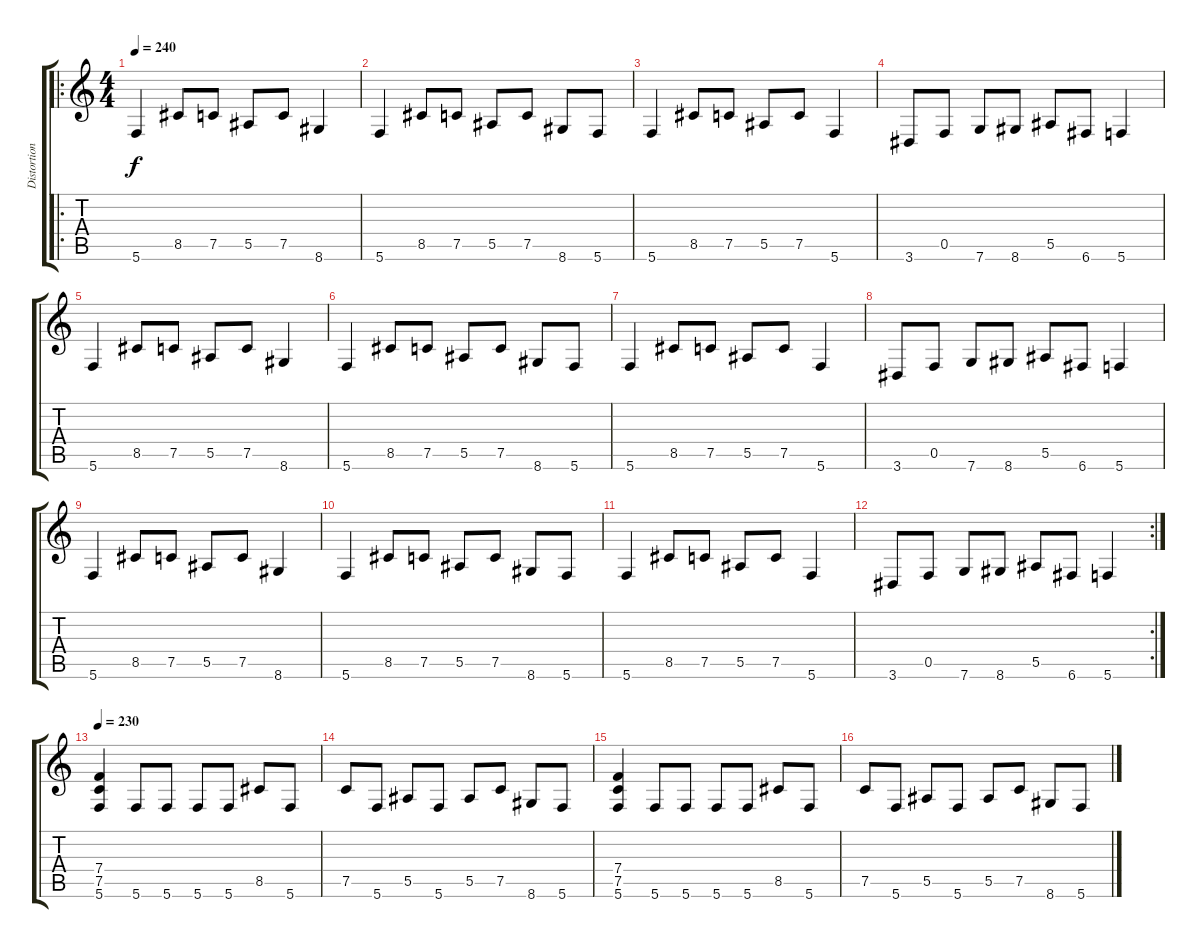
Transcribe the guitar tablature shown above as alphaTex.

\track ("Distortion Guitar " "Distortion") {instrument distortionguitar}
\staff {score tabs}
\tuning (C4 G3 Eb3 Bb2 F2 C2) {hide}
\ro
\ts (4 4)
\tempo 240
\clef g2
\ks c
5.6.4{dy f balance 8} 8.5.8 7.5.8 5.5.8 7.5.8 8.6.4 |
5.6.4 8.5.8 7.5.8 5.5.8 7.5.8 8.6.8 5.6.8 |
5.6.4 8.5.8 7.5.8 5.5.8 7.5.8 5.6.4 |
3.6.8 0.5.8 7.6.8 8.6.8 5.5.8 6.6.8 5.6.4 |
5.6.4 8.5.8 7.5.8 5.5.8 7.5.8 8.6.4 |
5.6.4 8.5.8 7.5.8 5.5.8 7.5.8 8.6.8 5.6.8 |
5.6.4 8.5.8 7.5.8 5.5.8 7.5.8 5.6.4 |
3.6.8 0.5.8 7.6.8 8.6.8 5.5.8 6.6.8 5.6.4 |
5.6.4 8.5.8 7.5.8 5.5.8 7.5.8 8.6.4 |
5.6.4 8.5.8 7.5.8 5.5.8 7.5.8 8.6.8 5.6.8 |
5.6.4 8.5.8 7.5.8 5.5.8 7.5.8 5.6.4 |
\rc 2
3.6.8 0.5.8 7.6.8 8.6.8 5.5.8 6.6.8 5.6.4 |
\tempo 230
(7.4 7.5 5.6).4 5.6.8 5.6.8 5.6.8 5.6.8 8.5.8 5.6.8 |
7.5.8 5.6.8 5.5.8 5.6.8 5.5.8 7.5.8 8.6.8 5.6.8 |
(7.4 7.5 5.6).4 5.6.8 5.6.8 5.6.8 5.6.8 8.5.8 5.6.8 |
7.5.8 5.6.8 5.5.8 5.6.8 5.5.8 7.5.8 8.6.8 5.6.8
